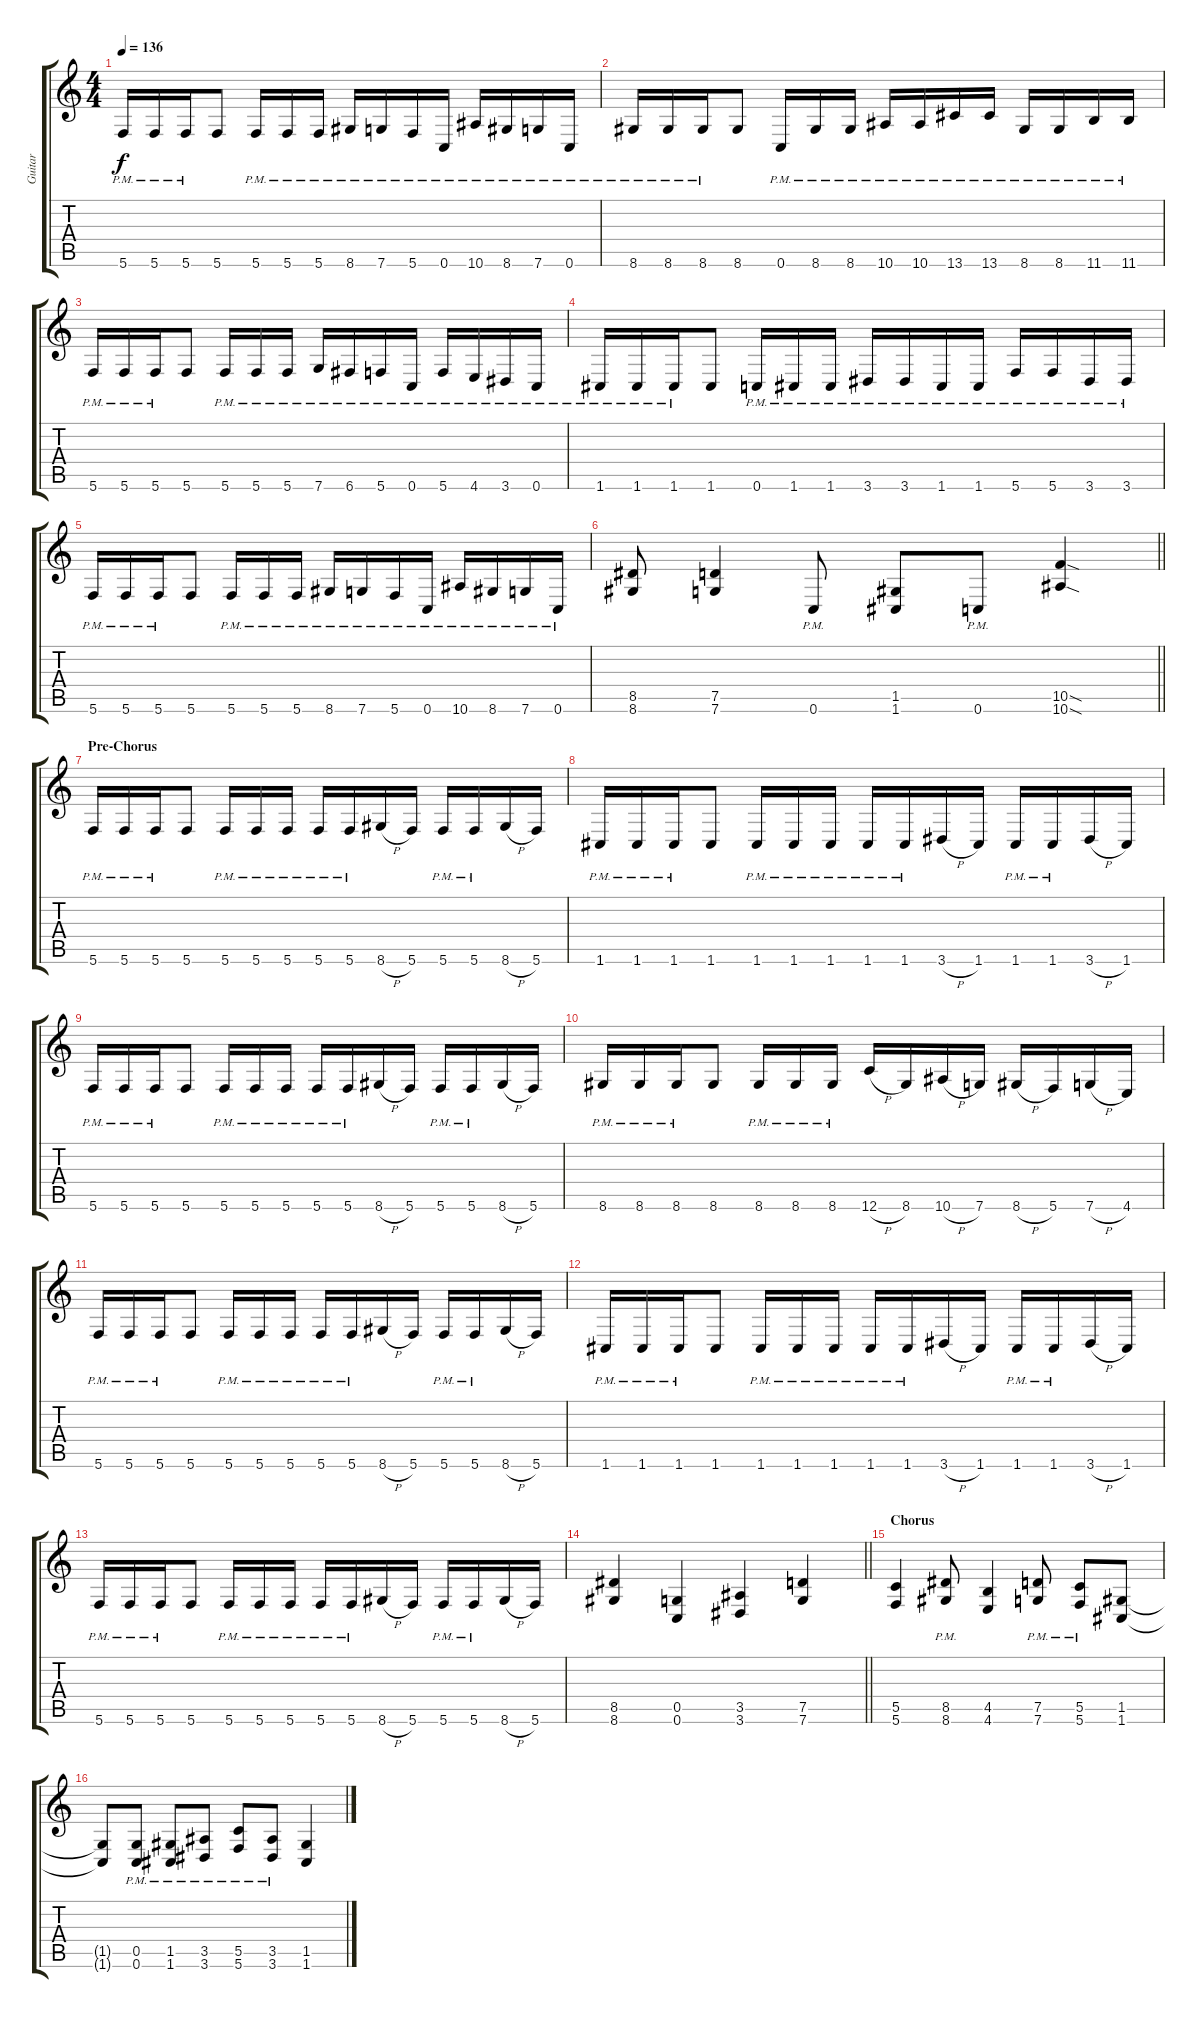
\track ("Guitar" "Guitar") {instrument distortionguitar}
\staff {score tabs}
\tuning (D4 A3 F3 C3 G2 C2) {hide}
\ts (4 4)
\tempo 136
\clef g2
\ks c
5.6{pm}.16{dy f} 5.6{pm}.16 5.6{pm}.16 5.6.8 5.6{pm}.16 5.6{pm}.16 5.6{pm}.16 8.6{pm}.16 7.6{pm}.16 5.6{pm}.16 0.6{pm}.16 10.6{pm}.16 8.6{pm}.16 7.6{pm}.16 0.6{pm}.16 |
8.6{pm}.16 8.6{pm}.16 8.6{pm}.16 8.6.8 0.6{pm}.16 8.6{pm}.16 8.6{pm}.16 10.6{pm}.16 10.6{pm}.16 13.6{pm}.16 13.6{pm}.16 8.6{pm}.16 8.6{pm}.16 11.6{pm}.16 11.6{pm}.16 |
5.6{pm}.16 5.6{pm}.16 5.6{pm}.16 5.6.8 5.6{pm}.16 5.6{pm}.16 5.6{pm}.16 7.6{pm}.16 6.6{pm}.16 5.6{pm}.16 0.6{pm}.16 5.6{pm}.16 4.6{pm}.16 3.6{pm}.16 0.6{pm}.16 |
1.6{pm}.16 1.6{pm}.16 1.6{pm}.16 1.6.8 0.6{pm}.16 1.6{pm}.16 1.6{pm}.16 3.6{pm}.16 3.6{pm}.16 1.6{pm}.16 1.6{pm}.16 5.6{pm}.16 5.6{pm}.16 3.6{pm}.16 3.6{pm}.16 |
5.6{pm}.16 5.6{pm}.16 5.6{pm}.16 5.6.8 5.6{pm}.16 5.6{pm}.16 5.6{pm}.16 8.6{pm}.16 7.6{pm}.16 5.6{pm}.16 0.6{pm}.16 10.6{pm}.16 8.6{pm}.16 7.6{pm}.16 0.6{pm}.16 |
\barLineRight lightlight
(8.5 8.6).8 (7.5 7.6).4 0.6{pm}.8 (1.5 1.6).8 0.6{pm}.8 (10.5{sod} 10.6{sod}).4 |
\section ("" "Pre-Chorus")
5.6{pm}.16 5.6{pm}.16 5.6{pm}.16 5.6.8 5.6{pm}.16 5.6{pm}.16 5.6{pm}.16 5.6{pm}.16 5.6{pm}.16 8.6{h}.16 5.6.16 5.6{pm}.16 5.6{pm}.16 8.6{h}.16 5.6.16 |
1.6{pm}.16 1.6{pm}.16 1.6{pm}.16 1.6.8 1.6{pm}.16 1.6{pm}.16 1.6{pm}.16 1.6{pm}.16 1.6{pm}.16 3.6{h}.16 1.6.16 1.6{pm}.16 1.6{pm}.16 3.6{h}.16 1.6.16 |
5.6{pm}.16 5.6{pm}.16 5.6{pm}.16 5.6.8 5.6{pm}.16 5.6{pm}.16 5.6{pm}.16 5.6{pm}.16 5.6{pm}.16 8.6{h}.16 5.6.16 5.6{pm}.16 5.6{pm}.16 8.6{h}.16 5.6.16 |
8.6{pm}.16 8.6{pm}.16 8.6{pm}.16 8.6.8 8.6{pm}.16 8.6{pm}.16 8.6{pm}.16 12.6{h}.16 8.6.16 10.6{h}.16 7.6.16 8.6{h}.16 5.6.16 7.6{h}.16 4.6.16 |
5.6{pm}.16 5.6{pm}.16 5.6{pm}.16 5.6.8 5.6{pm}.16 5.6{pm}.16 5.6{pm}.16 5.6{pm}.16 5.6{pm}.16 8.6{h}.16 5.6.16 5.6{pm}.16 5.6{pm}.16 8.6{h}.16 5.6.16 |
1.6{pm}.16 1.6{pm}.16 1.6{pm}.16 1.6.8 1.6{pm}.16 1.6{pm}.16 1.6{pm}.16 1.6{pm}.16 1.6{pm}.16 3.6{h}.16 1.6.16 1.6{pm}.16 1.6{pm}.16 3.6{h}.16 1.6.16 |
5.6{pm}.16 5.6{pm}.16 5.6{pm}.16 5.6.8 5.6{pm}.16 5.6{pm}.16 5.6{pm}.16 5.6{pm}.16 5.6{pm}.16 8.6{h}.16 5.6.16 5.6{pm}.16 5.6{pm}.16 8.6{h}.16 5.6.16 |
\barLineRight lightlight
(8.5 8.6).4 (0.5 0.6).4 (3.5 3.6).4 (7.5 7.6).4 |
\section ("" "Chorus")
(5.5 5.6).4 (8.5{pm} 8.6{pm}).8 (4.5 4.6).4 (7.5{pm} 7.6{pm}).8 (5.5{pm} 5.6{pm}).8 (1.5 1.6).8 |
(1.5{t} 1.6{t}).8 (0.5{pm} 0.6{pm}).8 (1.5{pm} 1.6{pm}).8 (3.5{pm} 3.6{pm}).8 (5.5{pm} 5.6{pm}).8 (3.5{pm} 3.6{pm}).8 (1.5 1.6).4
